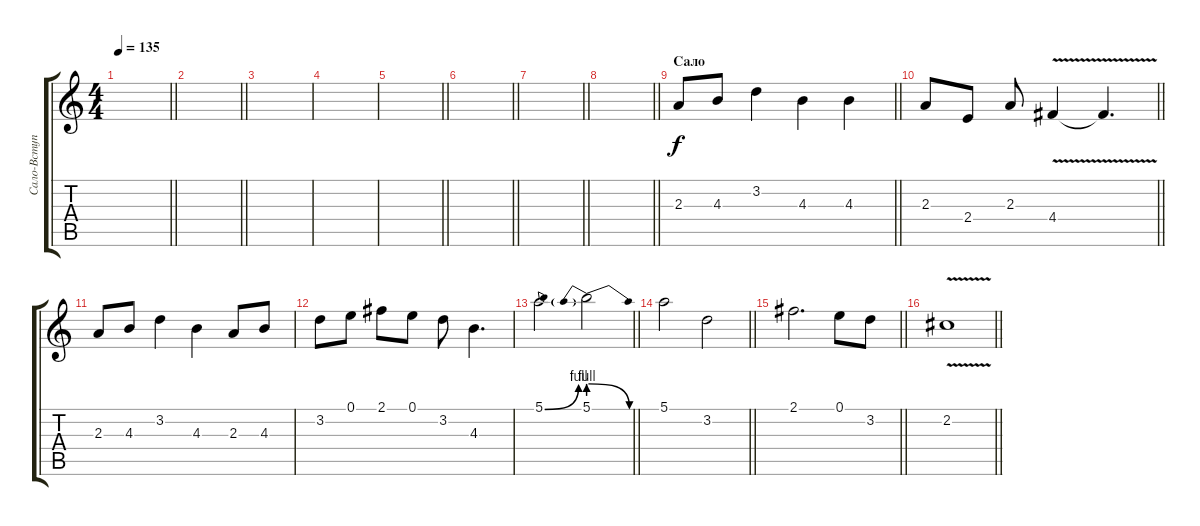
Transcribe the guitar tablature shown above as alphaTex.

\track ("Сало-Вступление Overdrive" "Сало-Вступ") {mute instrument electricguitarclean}
\staff {score tabs}
\tuning (E4 B3 G3 D3 A2 E2) {hide}
\ts (4 4)
\tempo 135
\clef g2
\barLineRight lightlight
\ks c
|
\barLineRight lightlight
|
|
|
\barLineRight lightlight
|
\barLineRight lightlight
|
\barLineRight lightlight
|
\barLineRight lightlight
|
\section ("" "Сало")
\barLineRight lightlight
2.3.8{dy f volume 16 instrument overdrivenguitar} 4.3.8 3.2.4 4.3.4 4.3.4 |
\barLineRight lightlight
2.3.8 2.4.8 2.3.8 4.4{v}.4 4.4{t}.4{d} |
2.3.8 4.3.8 3.2.4 4.3.4 2.3.8 4.3.8 |
3.2.8 0.1.8 2.1.8 0.1.8 3.2.8 4.3.4{d} |
\barLineRight lightlight
5.1{be (bend 0 0 60 4)}.2 5.1{be (prebendrelease 0 4 60 0)}.2 |
\barLineRight lightlight
5.1.2 3.2.2 |
\barLineRight lightlight
2.1.2{d} 0.1.8 3.2.8 |
\barLineRight lightlight
2.2{v}.1
